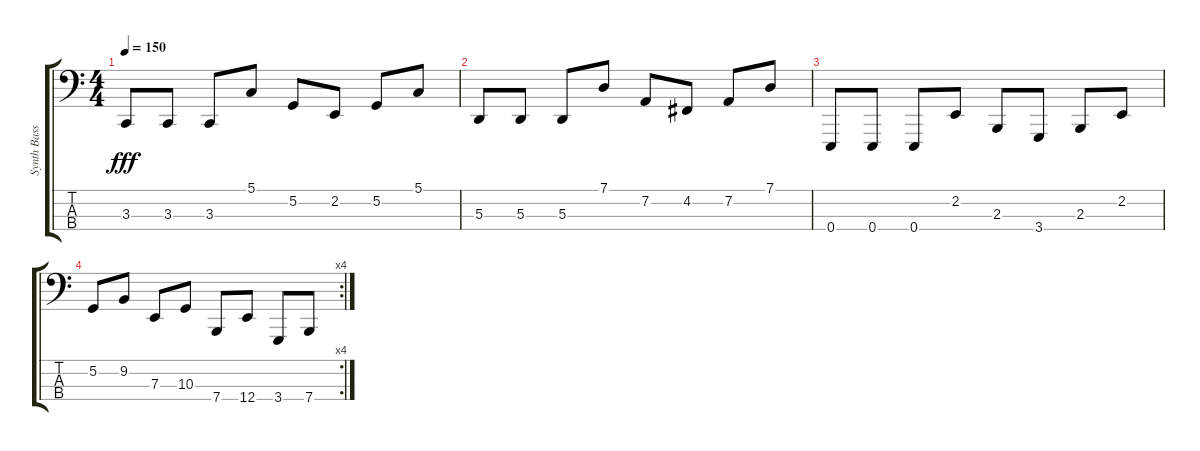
\track ("Synth Bass" "Synth Bass") {instrument lead8bassandlead}
\staff {score tabs}
\tuning (G2 D2 A1 E1) {hide}
\ts (4 4)
\tempo 150
\clef f4
\ks c
3.3.8{dy fff} 3.3.8 3.3.8 5.1.8 5.2.8 2.2.8 5.2.8 5.1.8 |
5.3.8 5.3.8 5.3.8 7.1.8 7.2.8 4.2.8 7.2.8 7.1.8 |
0.4.8 0.4.8 0.4.8 2.2.8 2.3.8 3.4.8 2.3.8 2.2.8 |
\rc 4
5.2.8 9.2.8 7.3.8 10.3.8 7.4.8 12.4.8 3.4.8 7.4.8
